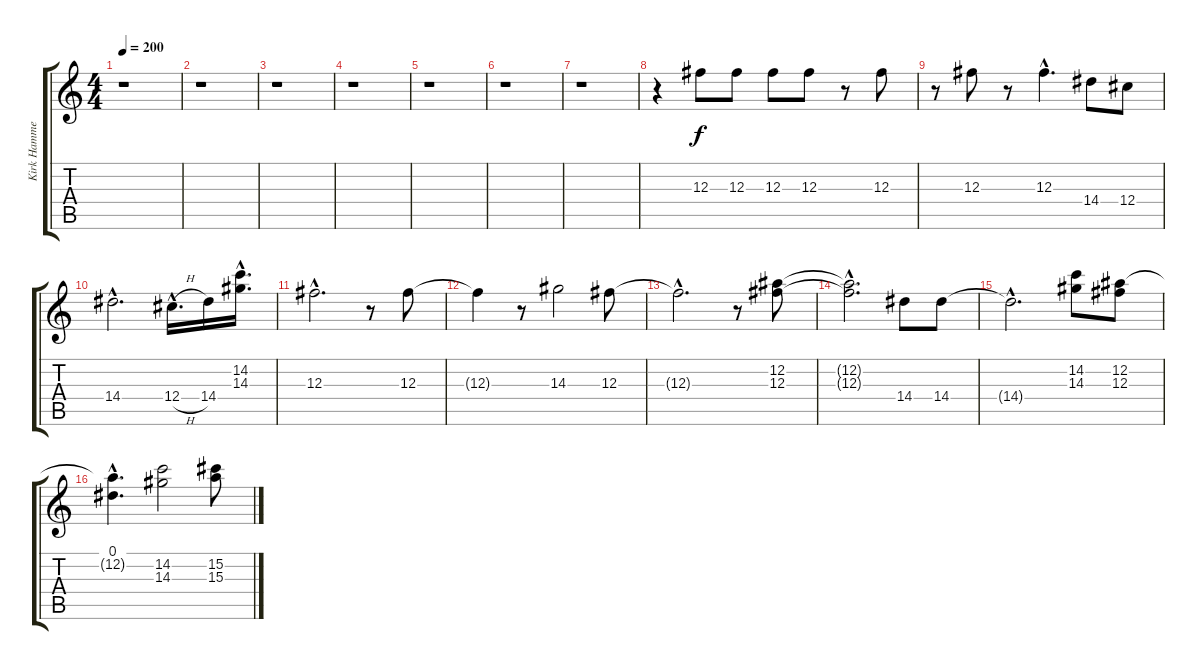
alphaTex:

\track ("Kirk Hammett (Solo)" "Kirk Hamme") {instrument distortionguitar}
\staff {score tabs}
\tuning (Eb4 Bb3 Gb3 Db3 Ab2 Eb2) {hide}
\ts (4 4)
\tempo 200
\clef g2
\ks c
r.1{dy f} |
r.1 |
r.1 |
r.1 |
r.1 |
r.1 |
r.1 |
r.4 12.3.8 12.3.8 12.3.8 12.3.8 r.8 12.3.8 |
r.8 12.3.8 r.8 12.3{hac}.4{d} 14.4.8 12.4.8 |
14.4{hac}.2{d} 12.4{h hac}.16{d} 14.4.16 (14.2{hac} 14.3{hac}).16{d} |
12.3{hac}.2{d} r.8 12.3.8 |
12.3{t}.4 r.8 14.3.2 12.3.8 |
12.3{hac t}.2{d} r.8 (12.2 12.3).8 |
(12.2{hac t} 12.3{hac t}).2{d} 14.4.8 14.4.8 |
14.4{hac t}.2{d} (14.2 14.3).8 (12.2 12.3).8 |
(0.1{hac} 12.2{hac t}).4{d} (14.2 14.3).2 (15.2 15.3).8
